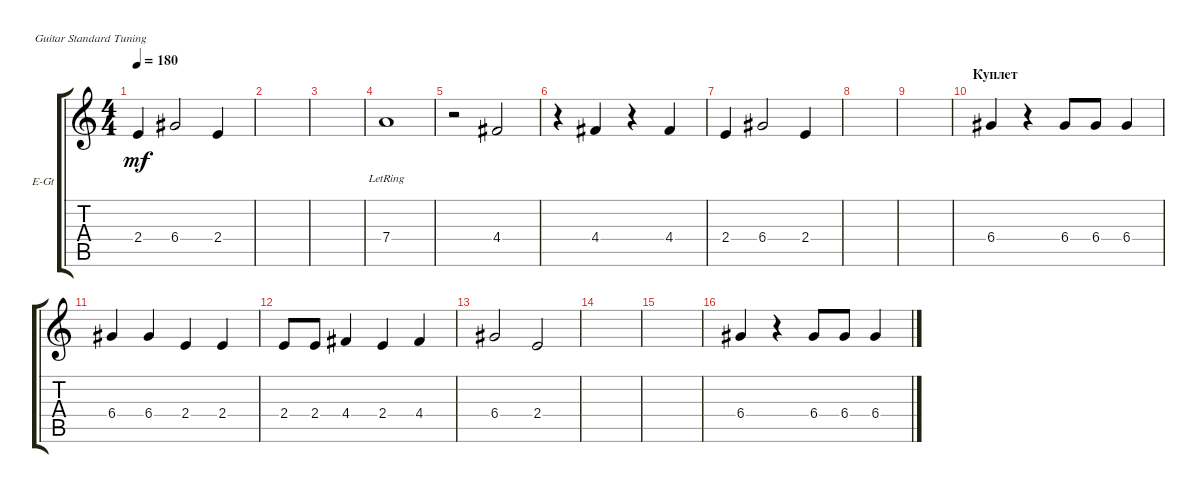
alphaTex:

\defaultSystemsLayout 4
\bracketExtendMode groupsimilarinstruments
\firstSystemTrackNameOrientation horizontal
\otherSystemsTrackNameOrientation horizontal
\track ("Виктор Цой (Вокал)" "E-Gt") {instrument electricguitarclean}
\staff {score tabs}
\tuning (E4 B3 G3 D3 A2 E2)
\ts (4 4)
\tempo 180
\clef g2
\ks c
2.4.4{dy mf} 6.4.2 2.4.4 |
|
|
7.4{lr}.1 |
r.2 4.4.2 |
r.4 4.4.4 r.4 4.4.4 |
2.4.4 6.4.2 2.4.4 |
|
|
\section ("" "Куплет")
6.4.4 r.4 6.4.8 6.4.8 6.4.4 |
6.4.4 6.4.4 2.4.4 2.4.4 |
2.4.8 2.4.8 4.4.4 2.4.4 4.4.4 |
6.4.2 2.4.2 |
|
|
6.4.4 r.4 6.4.8 6.4.8 6.4.4
